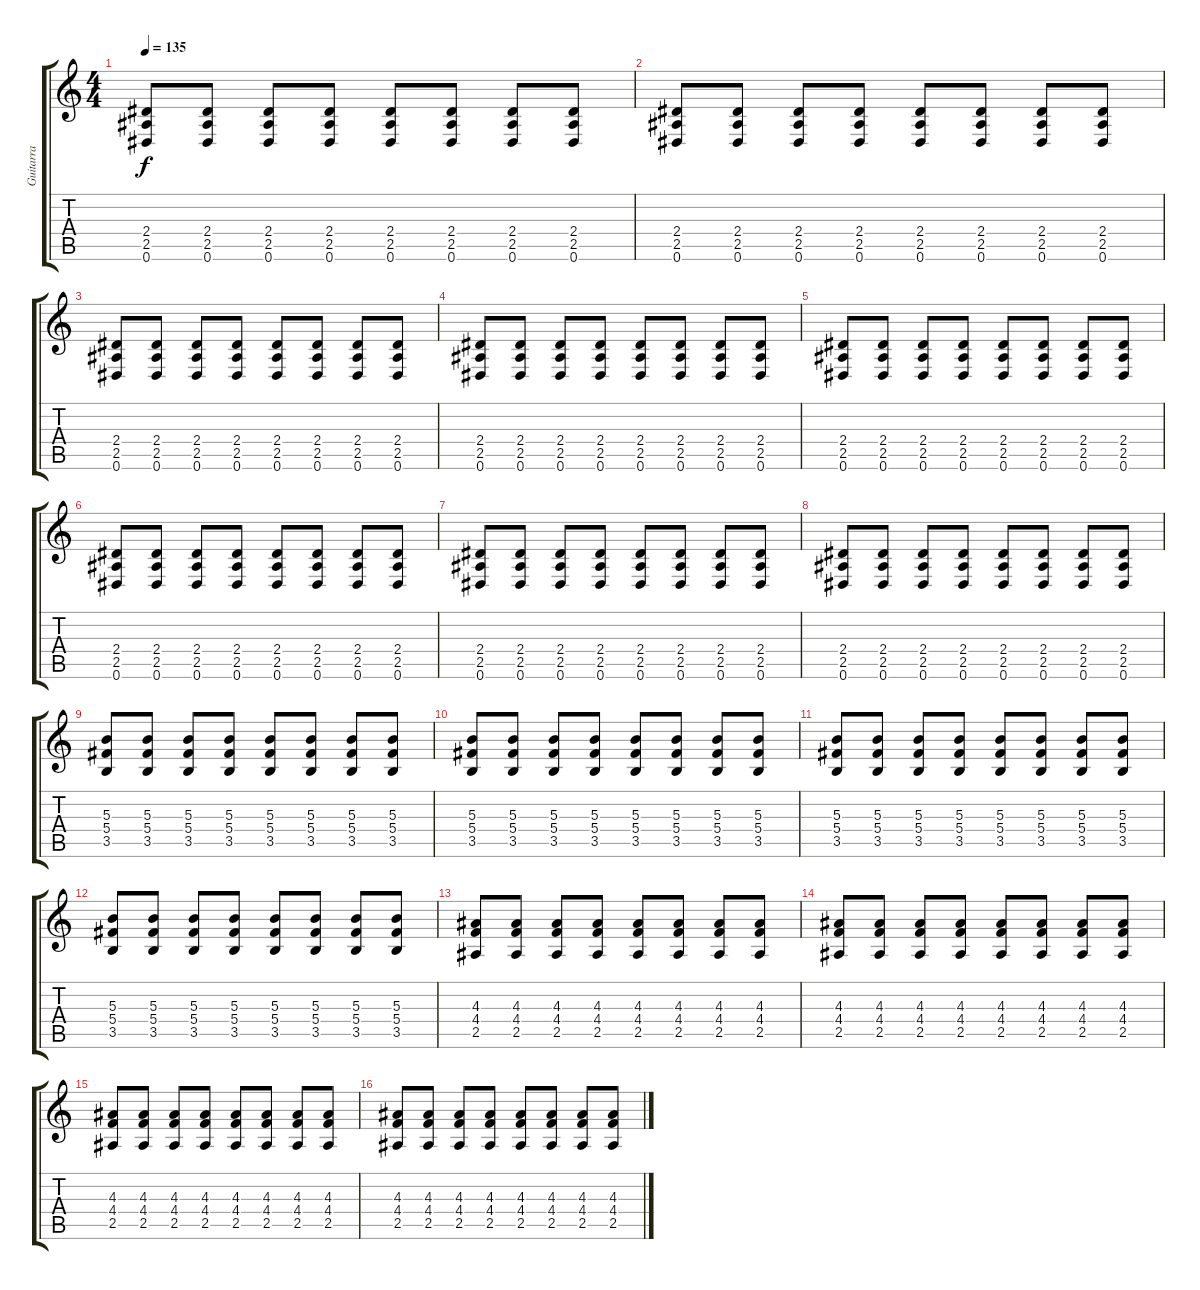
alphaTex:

\track ("Guitarra" "Guitarra") {instrument distortionguitar}
\staff {score tabs}
\tuning (Eb4 Bb3 Gb3 Db3 Ab2 Eb2) {hide}
\ts (4 4)
\tempo 135
\clef g2
\ks c
(2.4 2.5 0.6).8{dy f} (2.4 2.5 0.6).8 (2.4 2.5 0.6).8 (2.4 2.5 0.6).8 (2.4 2.5 0.6).8 (2.4 2.5 0.6).8 (2.4 2.5 0.6).8 (2.4 2.5 0.6).8 |
(2.4 2.5 0.6).8 (2.4 2.5 0.6).8 (2.4 2.5 0.6).8 (2.4 2.5 0.6).8 (2.4 2.5 0.6).8 (2.4 2.5 0.6).8 (2.4 2.5 0.6).8 (2.4 2.5 0.6).8 |
(2.4 2.5 0.6).8 (2.4 2.5 0.6).8 (2.4 2.5 0.6).8 (2.4 2.5 0.6).8 (2.4 2.5 0.6).8 (2.4 2.5 0.6).8 (2.4 2.5 0.6).8 (2.4 2.5 0.6).8 |
(2.4 2.5 0.6).8 (2.4 2.5 0.6).8 (2.4 2.5 0.6).8 (2.4 2.5 0.6).8 (2.4 2.5 0.6).8 (2.4 2.5 0.6).8 (2.4 2.5 0.6).8 (2.4 2.5 0.6).8 |
(2.4 2.5 0.6).8 (2.4 2.5 0.6).8 (2.4 2.5 0.6).8 (2.4 2.5 0.6).8 (2.4 2.5 0.6).8 (2.4 2.5 0.6).8 (2.4 2.5 0.6).8 (2.4 2.5 0.6).8 |
(2.4 2.5 0.6).8 (2.4 2.5 0.6).8 (2.4 2.5 0.6).8 (2.4 2.5 0.6).8 (2.4 2.5 0.6).8 (2.4 2.5 0.6).8 (2.4 2.5 0.6).8 (2.4 2.5 0.6).8 |
(2.4 2.5 0.6).8 (2.4 2.5 0.6).8 (2.4 2.5 0.6).8 (2.4 2.5 0.6).8 (2.4 2.5 0.6).8 (2.4 2.5 0.6).8 (2.4 2.5 0.6).8 (2.4 2.5 0.6).8 |
(2.4 2.5 0.6).8 (2.4 2.5 0.6).8 (2.4 2.5 0.6).8 (2.4 2.5 0.6).8 (2.4 2.5 0.6).8 (2.4 2.5 0.6).8 (2.4 2.5 0.6).8 (2.4 2.5 0.6).8 |
(5.3 5.4 3.5).8 (5.3 5.4 3.5).8 (5.3 5.4 3.5).8 (5.3 5.4 3.5).8 (5.3 5.4 3.5).8 (5.3 5.4 3.5).8 (5.3 5.4 3.5).8 (5.3 5.4 3.5).8 |
(5.3 5.4 3.5).8 (5.3 5.4 3.5).8 (5.3 5.4 3.5).8 (5.3 5.4 3.5).8 (5.3 5.4 3.5).8 (5.3 5.4 3.5).8 (5.3 5.4 3.5).8 (5.3 5.4 3.5).8 |
(5.3 5.4 3.5).8 (5.3 5.4 3.5).8 (5.3 5.4 3.5).8 (5.3 5.4 3.5).8 (5.3 5.4 3.5).8 (5.3 5.4 3.5).8 (5.3 5.4 3.5).8 (5.3 5.4 3.5).8 |
(5.3 5.4 3.5).8 (5.3 5.4 3.5).8 (5.3 5.4 3.5).8 (5.3 5.4 3.5).8 (5.3 5.4 3.5).8 (5.3 5.4 3.5).8 (5.3 5.4 3.5).8 (5.3 5.4 3.5).8 |
(4.3 4.4 2.5).8 (4.3 4.4 2.5).8 (4.3 4.4 2.5).8 (4.3 4.4 2.5).8 (4.3 4.4 2.5).8 (4.3 4.4 2.5).8 (4.3 4.4 2.5).8 (4.3 4.4 2.5).8 |
(4.3 4.4 2.5).8 (4.3 4.4 2.5).8 (4.3 4.4 2.5).8 (4.3 4.4 2.5).8 (4.3 4.4 2.5).8 (4.3 4.4 2.5).8 (4.3 4.4 2.5).8 (4.3 4.4 2.5).8 |
(4.3 4.4 2.5).8 (4.3 4.4 2.5).8 (4.3 4.4 2.5).8 (4.3 4.4 2.5).8 (4.3 4.4 2.5).8 (4.3 4.4 2.5).8 (4.3 4.4 2.5).8 (4.3 4.4 2.5).8 |
(4.3 4.4 2.5).8 (4.3 4.4 2.5).8 (4.3 4.4 2.5).8 (4.3 4.4 2.5).8 (4.3 4.4 2.5).8 (4.3 4.4 2.5).8 (4.3 4.4 2.5).8 (4.3 4.4 2.5).8
